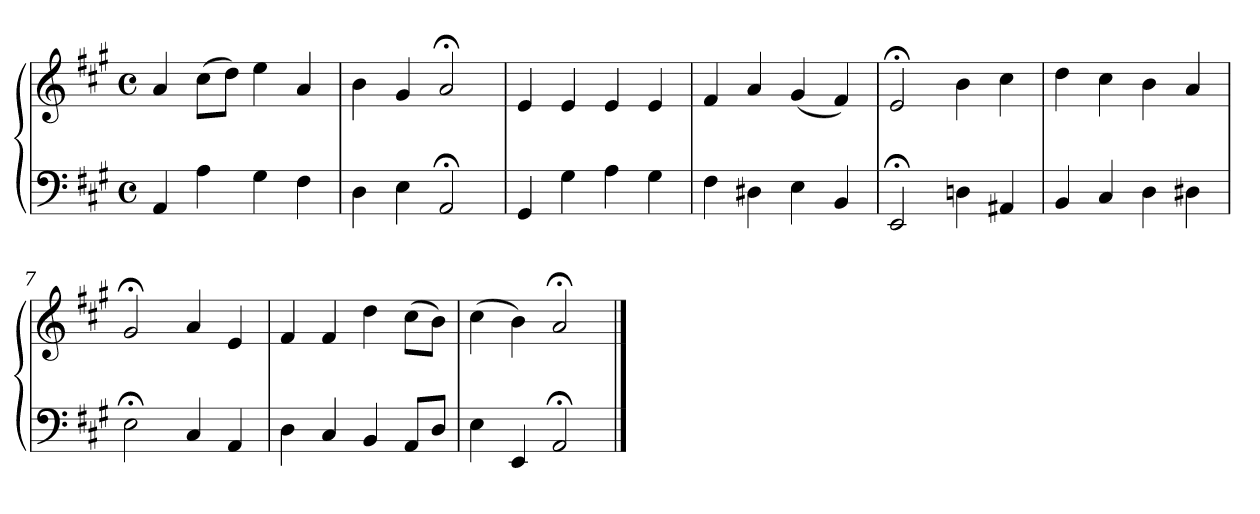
**kern	**kern
*part1	*part1
*staff2	*staff1
*clefF4	*clefG2
*k[f#c#g#]	*k[f#c#g#]
*M4/4	*M4/4
*met(c)	*met(c)
=1	=1
4AA	4a
4A	(8cc#L
.	8ddJ)
4G#	4ee
4F#	4a
=2	=2
4D	4b
4E	4g#
2AA;<	2a;<
=3	=3
4GG#	4e
4G#	4e
4A	4e
4G#	4e
=4	=4
4F#	4f#
4D#X	4a
4E	(4g#
4BB	4f#)
=5	=5
2EE;<	2e;<
4Dn	4b
4AA#X	4cc#
=6	=6
4BB	4dd
4C#	4cc#
4D	4b
4D#X	4a
=7	=7
2E;<	2g#;<
4C#	4a
4AA	4e
!!LO:LB:g=z
=8	=8
4D	4f#
4C#	4f#
4BB	4dd
8AAL	(8cc#L
8DJ	8bJ)
=9	=9
4E	(4cc#
4EE	4b)
2AA;<	2a;<
==	==
*-	*-
